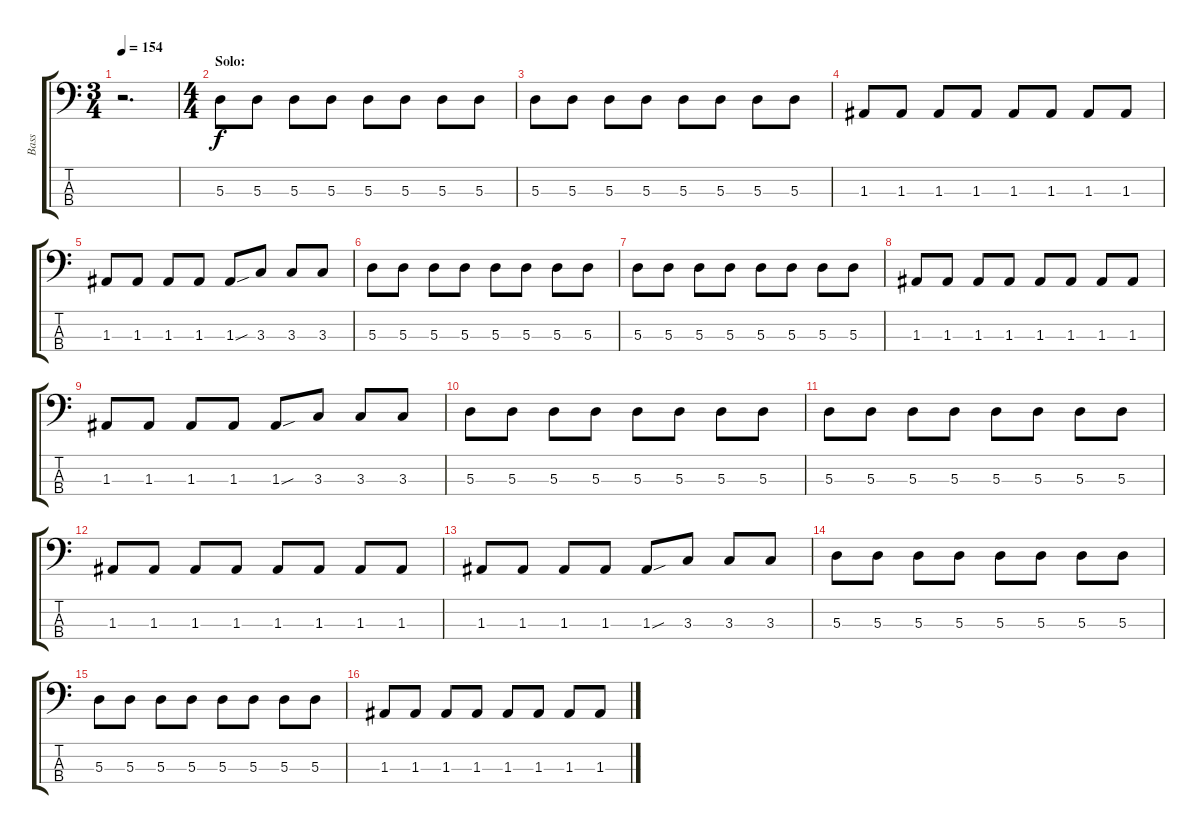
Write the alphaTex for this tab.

\track ("Bass" "Bass") {instrument electricbasspick}
\staff {score tabs}
\tuning (G2 D2 A1 E1) {hide}
\ts (3 4)
\tempo 154
\clef f4
\ks c
r.2{d dy f} |
\ts (4 4)
\section ("" "Solo:")
5.3.8 5.3.8 5.3.8 5.3.8 5.3.8 5.3.8 5.3.8 5.3.8 |
5.3.8 5.3.8 5.3.8 5.3.8 5.3.8 5.3.8 5.3.8 5.3.8 |
1.3.8 1.3.8 1.3.8 1.3.8 1.3.8 1.3.8 1.3.8 1.3.8 |
1.3.8 1.3.8 1.3.8 1.3.8 1.3{sou}.8 3.3.8 3.3.8 3.3.8 |
5.3.8 5.3.8 5.3.8 5.3.8 5.3.8 5.3.8 5.3.8 5.3.8 |
5.3.8 5.3.8 5.3.8 5.3.8 5.3.8 5.3.8 5.3.8 5.3.8 |
1.3.8 1.3.8 1.3.8 1.3.8 1.3.8 1.3.8 1.3.8 1.3.8 |
1.3.8 1.3.8 1.3.8 1.3.8 1.3{sou}.8 3.3.8 3.3.8 3.3.8 |
5.3.8 5.3.8 5.3.8 5.3.8 5.3.8 5.3.8 5.3.8 5.3.8 |
5.3.8 5.3.8 5.3.8 5.3.8 5.3.8 5.3.8 5.3.8 5.3.8 |
1.3.8 1.3.8 1.3.8 1.3.8 1.3.8 1.3.8 1.3.8 1.3.8 |
1.3.8 1.3.8 1.3.8 1.3.8 1.3{sou}.8 3.3.8 3.3.8 3.3.8 |
5.3.8 5.3.8 5.3.8 5.3.8 5.3.8 5.3.8 5.3.8 5.3.8 |
5.3.8 5.3.8 5.3.8 5.3.8 5.3.8 5.3.8 5.3.8 5.3.8 |
1.3.8 1.3.8 1.3.8 1.3.8 1.3.8 1.3.8 1.3.8 1.3.8
